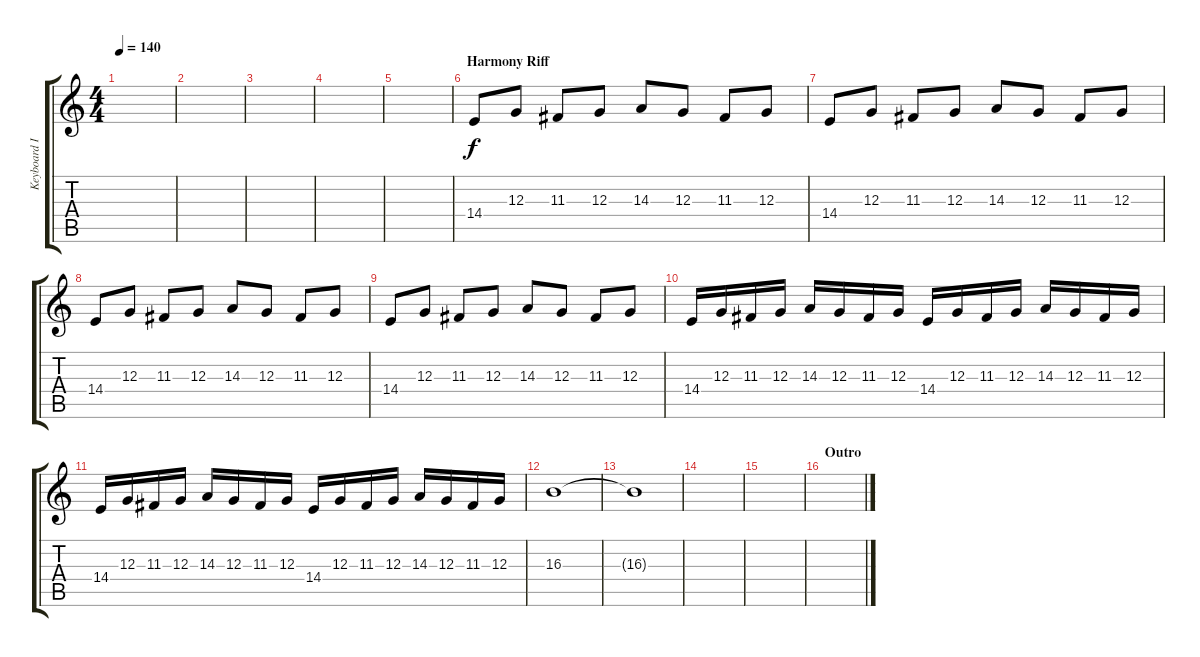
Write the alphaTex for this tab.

\track ("Keyboard II" "Keyboard I") {instrument lead1square}
\staff {score tabs}
\tuning (E4 B3 G3 D3 A2 E2) {hide}
\ts (4 4)
\tempo 140
\clef g2
\ks c
|
|
|
|
|
\section ("" "Harmony Riff")
14.4.8{volume 16 instrument harpsichord} 12.3.8 11.3.8 12.3.8 14.3.8 12.3.8 11.3.8 12.3.8 |
14.4.8 12.3.8 11.3.8 12.3.8 14.3.8 12.3.8 11.3.8 12.3.8 |
14.4.8 12.3.8 11.3.8 12.3.8 14.3.8 12.3.8 11.3.8 12.3.8 |
14.4.8 12.3.8 11.3.8 12.3.8 14.3.8 12.3.8 11.3.8 12.3.8 |
14.4.16 12.3.16 11.3.16 12.3.16 14.3.16 12.3.16 11.3.16 12.3.16 14.4.16 12.3.16 11.3.16 12.3.16 14.3.16 12.3.16 11.3.16 12.3.16 |
14.4.16 12.3.16 11.3.16 12.3.16 14.3.16 12.3.16 11.3.16 12.3.16 14.4.16 12.3.16 11.3.16 12.3.16 14.3.16 12.3.16 11.3.16 12.3.16 |
16.3.1 |
16.3{t}.1 |
|
|
\section ("" "Outro")
